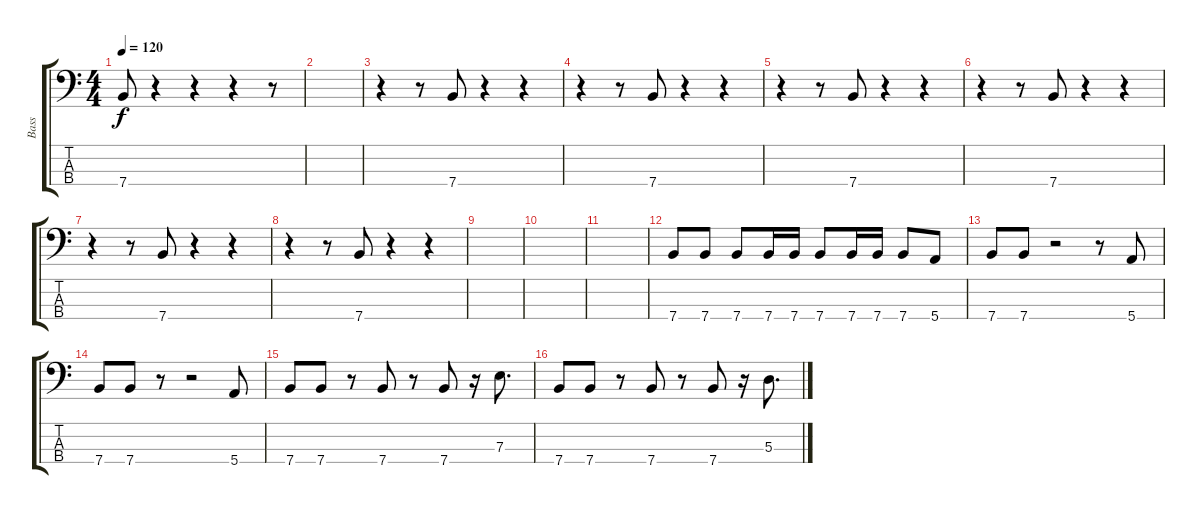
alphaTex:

\track ("Bass" "Bass") {instrument electricbassfinger}
\staff {score tabs}
\tuning (G2 D2 A1 E1) {hide}
\ts (4 4)
\tempo 120
\clef f4
\ks c
7.4.8{dy f} r.4 r.4 r.4 r.8 |
|
r.4 r.8 7.4.8 r.4 r.4 |
r.4 r.8 7.4.8 r.4 r.4 |
r.4 r.8 7.4.8 r.4 r.4 |
r.4 r.8 7.4.8 r.4 r.4 |
r.4 r.8 7.4.8 r.4 r.4 |
r.4 r.8 7.4.8 r.4 r.4 |
|
|
|
7.4.8 7.4.8 7.4.8 7.4.16 7.4.16 7.4.8 7.4.16 7.4.16 7.4.8 5.4.8 |
7.4.8 7.4.8 r.2 r.8 5.4.8 |
7.4.8 7.4.8 r.8 r.2 5.4.8 |
7.4.8 7.4.8 r.8 7.4.8 r.8 7.4.8 r.16 7.3.8{d} |
7.4.8 7.4.8 r.8 7.4.8 r.8 7.4.8 r.16 5.3.8{d}
